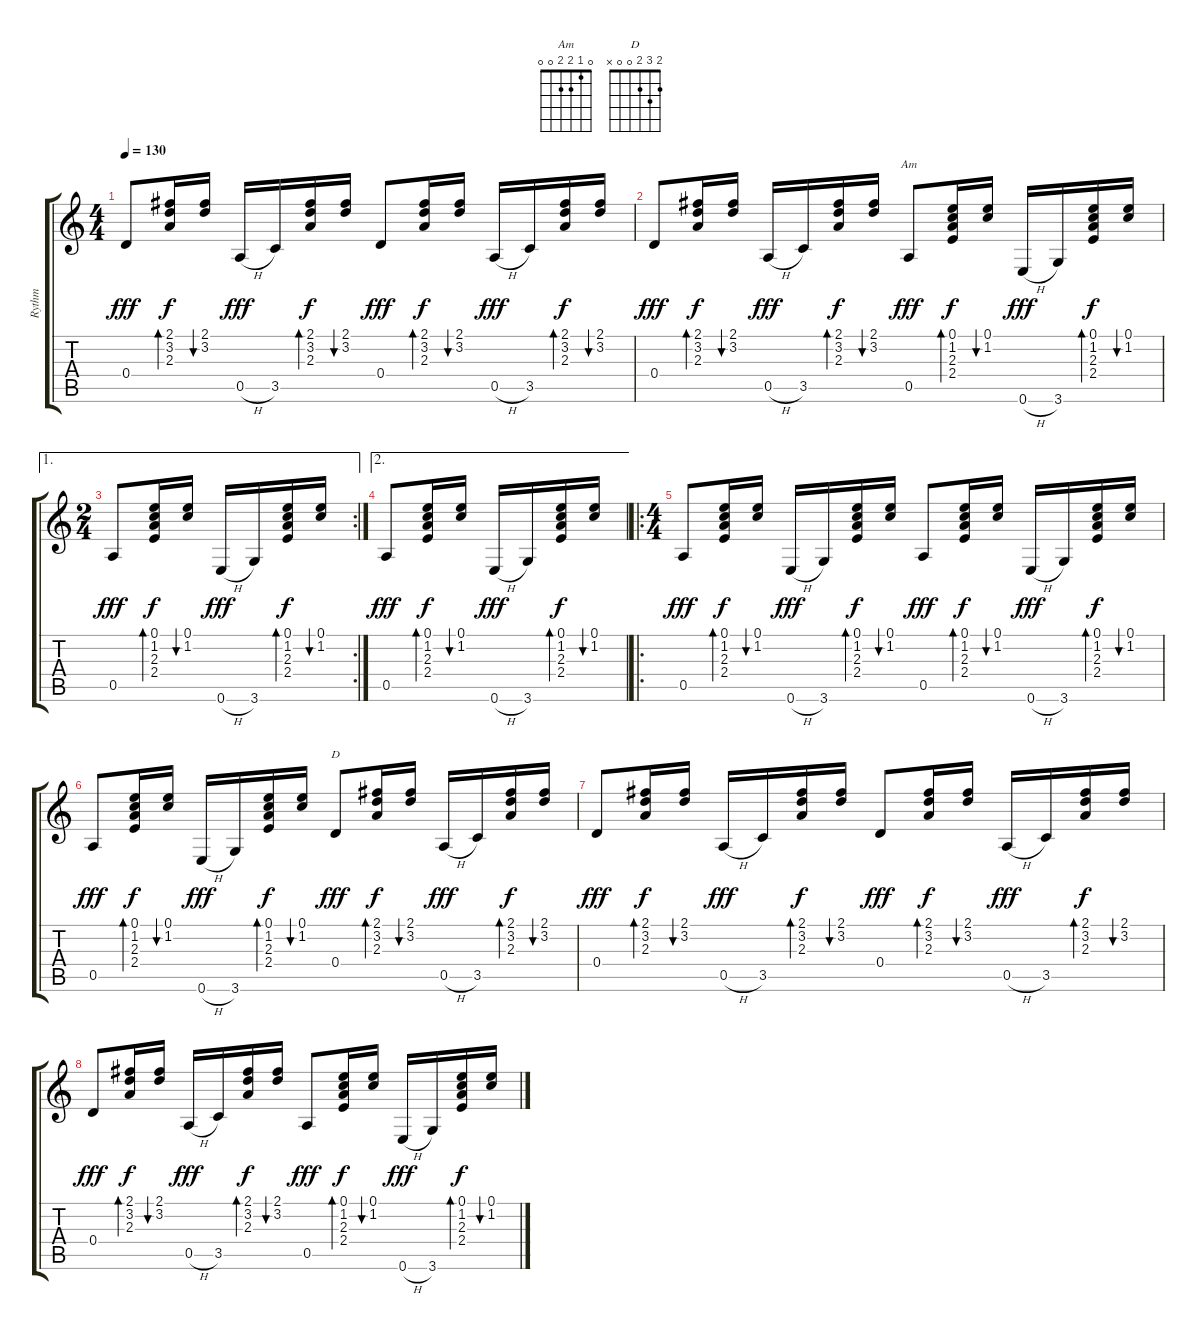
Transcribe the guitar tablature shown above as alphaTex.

\track ("Rythm" "Rythm") {instrument acousticguitarsteel}
\staff {score tabs}
\tuning (E4 B3 G3 D3 A2 E2) {hide}
\chord ("Am" 0 1 2 2 0 0)
\chord ("D" 2 3 2 0 0 x)
\ts (4 4)
\tempo 130
\clef g2
\ks c
0.4.8{dy fff} (2.1 3.2 2.3).16{bd 120 dy f} (2.1 3.2).16{bu 120} 0.5{h}.16{dy fff} 3.5.16 (2.1 3.2 2.3).16{bd 120 dy f} (2.1 3.2).16{bu 120} 0.4.8{dy fff} (2.1 3.2 2.3).16{bd 120 dy f} (2.1 3.2).16{bu 120} 0.5{h}.16{dy fff} 3.5.16 (2.1 3.2 2.3).16{bd 120 dy f} (2.1 3.2).16{bu 120} |
0.4.8{dy fff} (2.1 3.2 2.3).16{bd 120 dy f} (2.1 3.2).16{bu 120} 0.5{h}.16{dy fff} 3.5.16 (2.1 3.2 2.3).16{bd 120 dy f} (2.1 3.2).16{bu 120} 0.5.8{ch "Am" dy fff} (0.1 1.2 2.3 2.4).16{bd 120 dy f} (0.1 1.2).16{bu 120} 0.6{h}.16{dy fff} 3.6.16 (0.1 1.2 2.3 2.4).16{bd 120 dy f} (0.1 1.2).16{bu 120} |
\ae 1
\rc 2
\ts (2 4)
0.5.8{dy fff} (0.1 1.2 2.3 2.4).16{bd 120 dy f} (0.1 1.2).16{bu 120} 0.6{h}.16{dy fff} 3.6.16 (0.1 1.2 2.3 2.4).16{bd 120 dy f} (0.1 1.2).16{bu 120} |
\ae 2
0.5.8{dy fff} (0.1 1.2 2.3 2.4).16{bd 120 dy f} (0.1 1.2).16{bu 120} 0.6{h}.16{dy fff} 3.6.16 (0.1 1.2 2.3 2.4).16{bd 120 dy f} (0.1 1.2).16{bu 120} |
\ro
\ts (4 4)
0.5.8{dy fff} (0.1 1.2 2.3 2.4).16{bd 120 dy f} (0.1 1.2).16{bu 120} 0.6{h}.16{dy fff} 3.6.16 (0.1 1.2 2.3 2.4).16{bd 120 dy f} (0.1 1.2).16{bu 120} 0.5.8{dy fff} (0.1 1.2 2.3 2.4).16{bd 120 dy f} (0.1 1.2).16{bu 120} 0.6{h}.16{dy fff} 3.6.16 (0.1 1.2 2.3 2.4).16{bd 120 dy f} (0.1 1.2).16{bu 120} |
0.5.8{dy fff} (0.1 1.2 2.3 2.4).16{bd 120 dy f} (0.1 1.2).16{bu 120} 0.6{h}.16{dy fff} 3.6.16 (0.1 1.2 2.3 2.4).16{bd 120 dy f} (0.1 1.2).16{bu 120} 0.4.8{ch "D" dy fff} (2.1 3.2 2.3).16{bd 120 dy f} (2.1 3.2).16{bu 120} 0.5{h}.16{dy fff} 3.5.16 (2.1 3.2 2.3).16{bd 120 dy f} (2.1 3.2).16{bu 120} |
0.4.8{dy fff} (2.1 3.2 2.3).16{bd 120 dy f} (2.1 3.2).16{bu 120} 0.5{h}.16{dy fff} 3.5.16 (2.1 3.2 2.3).16{bd 120 dy f} (2.1 3.2).16{bu 120} 0.4.8{dy fff} (2.1 3.2 2.3).16{bd 120 dy f} (2.1 3.2).16{bu 120} 0.5{h}.16{dy fff} 3.5.16 (2.1 3.2 2.3).16{bd 120 dy f} (2.1 3.2).16{bu 120} |
0.4.8{dy fff} (2.1 3.2 2.3).16{bd 120 dy f} (2.1 3.2).16{bu 120} 0.5{h}.16{dy fff} 3.5.16 (2.1 3.2 2.3).16{bd 120 dy f} (2.1 3.2).16{bu 120} 0.5.8{dy fff} (0.1 1.2 2.3 2.4).16{bd 120 dy f} (0.1 1.2).16{bu 120} 0.6{h}.16{dy fff} 3.6.16 (0.1 1.2 2.3 2.4).16{bd 120 dy f} (0.1 1.2).16{bu 120}
